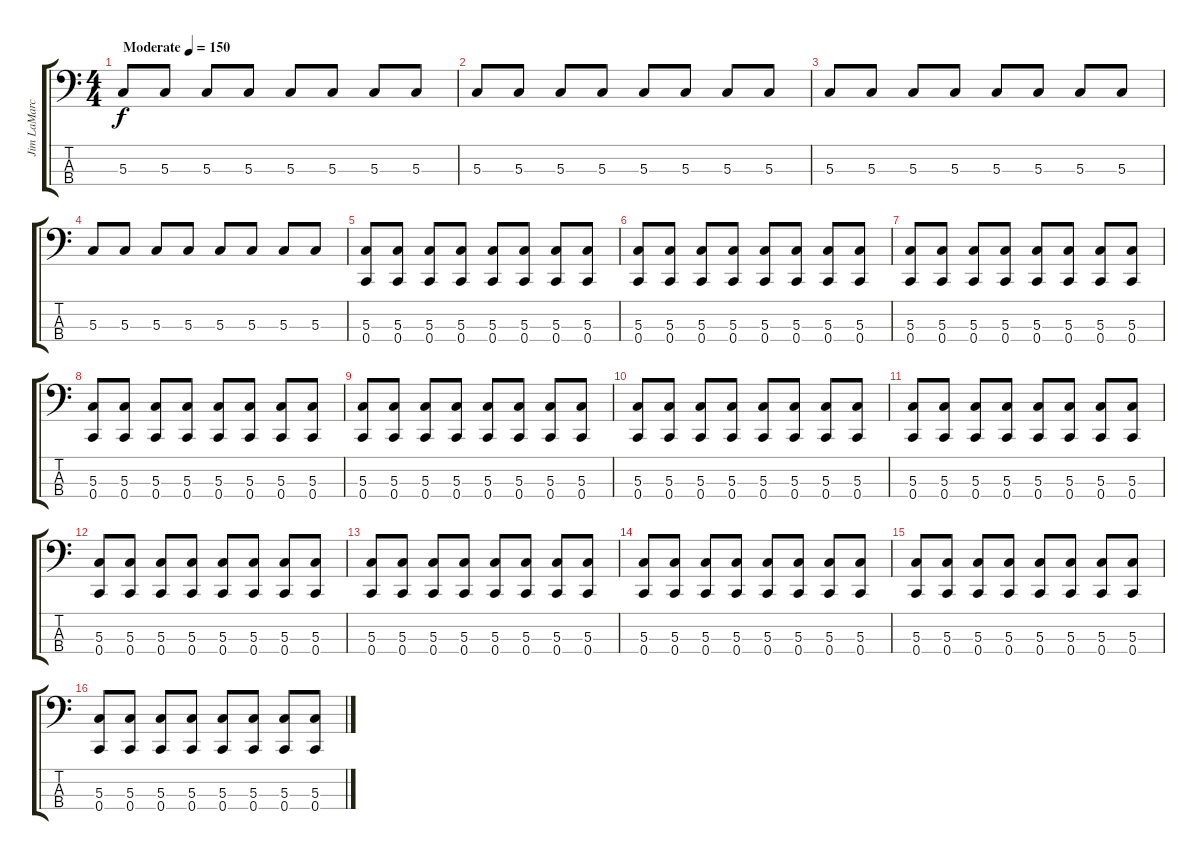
\track ("Jim LaMarca" "Jim LaMarc") {instrument electricbasspick}
\staff {score tabs}
\tuning (F2 C2 G1 C1) {hide}
\ts (4 4)
\tempo (150 "Moderate")
\clef f4
\ks c
5.3.8{dy f instrument electricbasspick} 5.3.8 5.3.8 5.3.8 5.3.8 5.3.8 5.3.8 5.3.8 |
5.3.8 5.3.8 5.3.8 5.3.8 5.3.8 5.3.8 5.3.8 5.3.8 |
5.3.8 5.3.8 5.3.8 5.3.8 5.3.8 5.3.8 5.3.8 5.3.8 |
5.3.8 5.3.8 5.3.8 5.3.8 5.3.8 5.3.8 5.3.8 5.3.8 |
(5.3 0.4).8 (5.3 0.4).8 (5.3 0.4).8 (5.3 0.4).8 (5.3 0.4).8 (5.3 0.4).8 (5.3 0.4).8 (5.3 0.4).8 |
(5.3 0.4).8 (5.3 0.4).8 (5.3 0.4).8 (5.3 0.4).8 (5.3 0.4).8 (5.3 0.4).8 (5.3 0.4).8 (5.3 0.4).8 |
(5.3 0.4).8 (5.3 0.4).8 (5.3 0.4).8 (5.3 0.4).8 (5.3 0.4).8 (5.3 0.4).8 (5.3 0.4).8 (5.3 0.4).8 |
(5.3 0.4).8 (5.3 0.4).8 (5.3 0.4).8 (5.3 0.4).8 (5.3 0.4).8 (5.3 0.4).8 (5.3 0.4).8 (5.3 0.4).8 |
(5.3 0.4).8 (5.3 0.4).8 (5.3 0.4).8 (5.3 0.4).8 (5.3 0.4).8 (5.3 0.4).8 (5.3 0.4).8 (5.3 0.4).8 |
(5.3 0.4).8 (5.3 0.4).8 (5.3 0.4).8 (5.3 0.4).8 (5.3 0.4).8 (5.3 0.4).8 (5.3 0.4).8 (5.3 0.4).8 |
(5.3 0.4).8 (5.3 0.4).8 (5.3 0.4).8 (5.3 0.4).8 (5.3 0.4).8 (5.3 0.4).8 (5.3 0.4).8 (5.3 0.4).8 |
(5.3 0.4).8 (5.3 0.4).8 (5.3 0.4).8 (5.3 0.4).8 (5.3 0.4).8 (5.3 0.4).8 (5.3 0.4).8 (5.3 0.4).8 |
(5.3 0.4).8 (5.3 0.4).8 (5.3 0.4).8 (5.3 0.4).8 (5.3 0.4).8 (5.3 0.4).8 (5.3 0.4).8 (5.3 0.4).8 |
(5.3 0.4).8 (5.3 0.4).8 (5.3 0.4).8 (5.3 0.4).8 (5.3 0.4).8 (5.3 0.4).8 (5.3 0.4).8 (5.3 0.4).8 |
(5.3 0.4).8 (5.3 0.4).8 (5.3 0.4).8 (5.3 0.4).8 (5.3 0.4).8 (5.3 0.4).8 (5.3 0.4).8 (5.3 0.4).8 |
(5.3 0.4).8 (5.3 0.4).8 (5.3 0.4).8 (5.3 0.4).8 (5.3 0.4).8 (5.3 0.4).8 (5.3 0.4).8 (5.3 0.4).8
